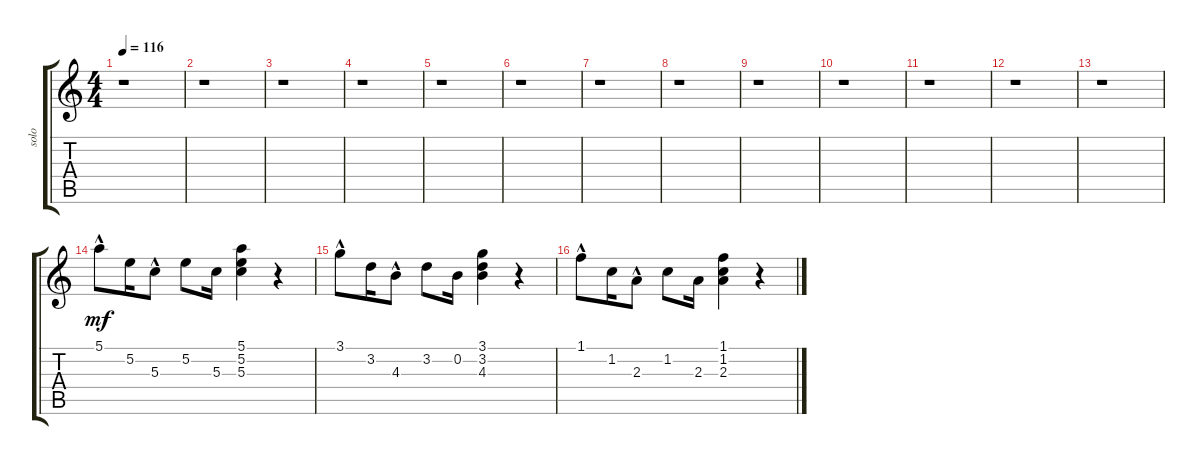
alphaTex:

\track ("solo" "solo") {instrument acousticguitarnylon}
\staff {score tabs}
\tuning (E4 B3 G3 D3 A2 E2) {hide}
\ts (4 4)
\tempo 116
\clef g2
\ks c
r.1{dy f} |
r.1 |
r.1 |
r.1 |
r.1 |
r.1 |
r.1 |
r.1 |
r.1 |
r.1 |
r.1 |
r.1 |
r.1 |
5.1{hac}.8{dy mf} 5.2.16 5.3{hac}.8 5.2.8 5.3.16 (5.1 5.2 5.3).4 r.4 |
3.1{hac}.8 3.2.16 4.3{hac}.8 3.2.8 0.2.16 (3.1 3.2 4.3).4 r.4 |
1.1{hac}.8 1.2.16 2.3{hac}.8 1.2.8 2.3.16 (1.1 1.2 2.3).4 r.4
